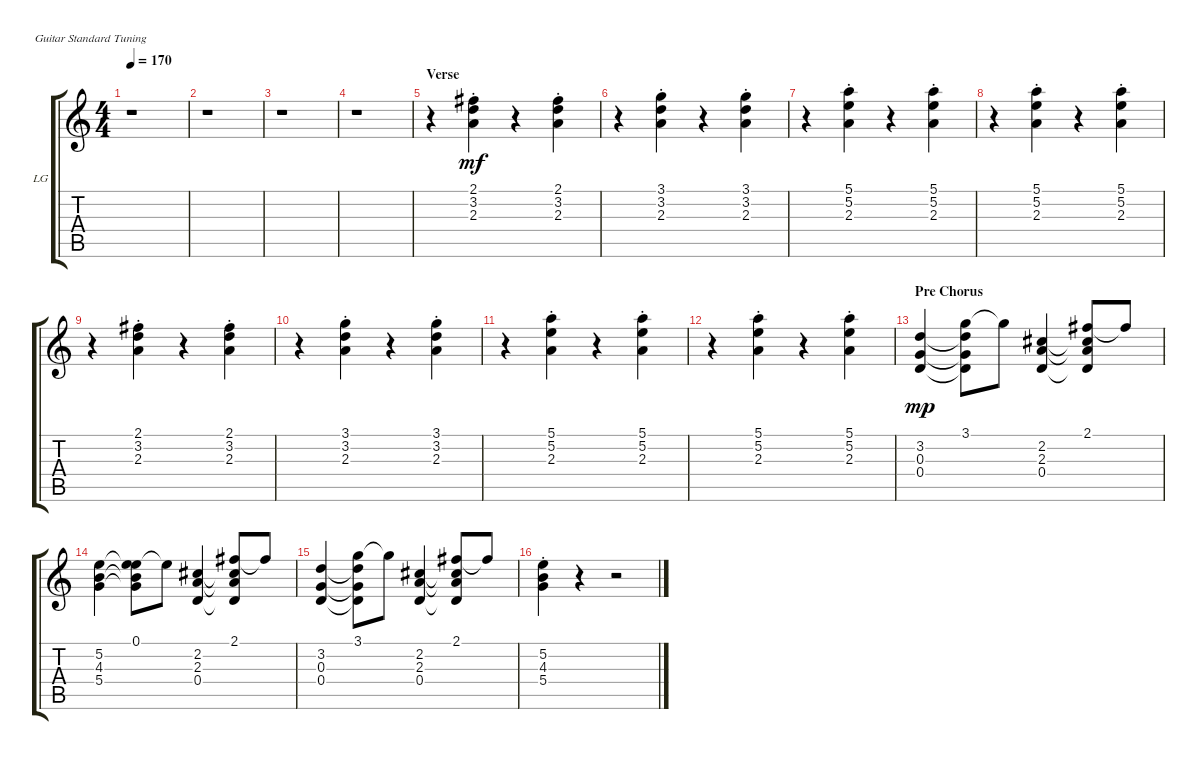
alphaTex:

\defaultSystemsLayout 4
\bracketExtendMode groupsimilarinstruments
\firstSystemTrackNameOrientation horizontal
\otherSystemsTrackNameOrientation horizontal
\track ("Lead Guitar" "LG") {instrument overdrivenguitar}
\staff {score tabs}
\tuning (E4 B3 G3 D3 A2 E2)
\ts (4 4)
\tempo 170
\clef g2
\scale
0.333333
\ks c
r.1{dy mf} |
\scale
0.333333 r.1 |
\scale
0.333333 r.1 |
\scale
0.333333 r.1 |
\section ("" "Verse")
\scale
0.333333 r.4 (2.1{st} 3.2{st} 2.3{st}).4 r.4 (2.1{st} 3.2{st} 2.3{st}).4 |
\scale
0.333333 r.4 (3.1{st} 3.2{st} 2.3{st}).4 r.4 (3.1{st} 3.2{st} 2.3{st}).4 |
\scale
0.333333 r.4 (5.1{st} 5.2{st} 2.3{st}).4 r.4 (5.2{st} 5.1{st} 2.3{st}).4 |
\scale
0.333333 r.4 (5.1{st} 5.2{st} 2.3{st}).4 r.4 (5.2{st} 5.1{st} 2.3{st}).4 |
\scale
0.333333 r.4 (2.1{st} 3.2{st} 2.3{st}).4 r.4 (2.1{st} 3.2{st} 2.3{st}).4 |
\scale
0.333333 r.4 (3.1{st} 3.2{st} 2.3{st}).4 r.4 (3.1{st} 3.2{st} 2.3{st}).4 |
\scale
0.333333 r.4 (5.1{st} 5.2{st} 2.3{st}).4 r.4 (5.2{st} 5.1{st} 2.3{st}).4 |
\scale
0.333333 r.4 (5.1{st} 5.2{st} 2.3{st}).4 r.4 (5.2{st} 5.1{st} 2.3{st}).4 |
\section ("" "Pre Chorus")
\scale
0.333333 (0.4 0.3 3.2).4{dy mp} (3.1 3.2{t} 0.3{t} 0.4{t}).8 3.1{t}.8 (2.2 2.3 0.4).4 (2.1 2.2{t} 2.3{t} 0.4{t}).8 2.1{t}.8 |
\scale
0.333333 (4.3 5.4 5.2).4 (0.1 5.2{t} 4.3{t} 5.4{t}).8 0.1{t}.8 (2.2 2.3 0.4).4 (2.1 2.2{t} 2.3{t} 0.4{t}).8 2.1{t}.8 |
\scale
0.333333 (0.4 0.3 3.2).4 (3.1 3.2{t} 0.3{t} 0.4{t}).8 3.1{t}.8 (2.2 2.3 0.4).4 (2.1 2.2{t} 2.3{t} 0.4{t}).8 2.1{t}.8 |
\scale
0.333333 (4.3{st} 5.4{st} 5.2{st}).4 r.4 r.2
